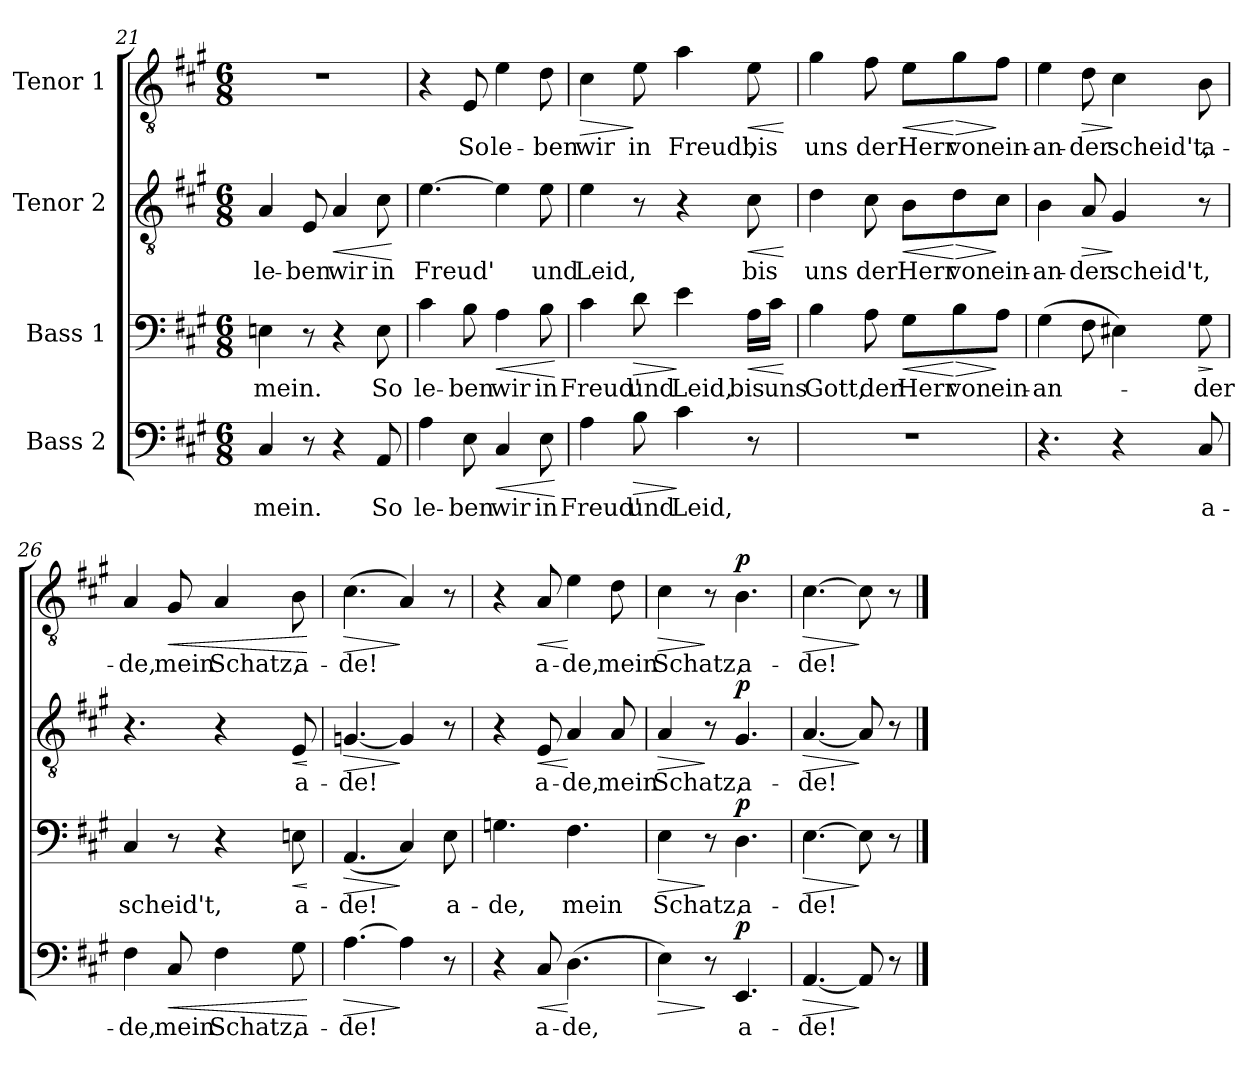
**kern	**text	**dynam	**kern	**text	**dynam	**kern	**text	**dynam	**kern	**text	**dynam
*part4	*part4	*part4	*part3	*part3	*part3	*part2	*part2	*part2	*part1	*part1	*part1
*staff4	*staff4	*staff4	*staff3	*staff3	*staff3	*staff2	*staff2	*staff2	*staff1	*staff1	*staff1
*I"Bass 2	*	*	*I"Bass 1	*	*	*I"Tenor 2	*	*	*I"Tenor 1	*	*
*clefF4	*	*	*clefF4	*	*	*clefGv2	*	*	*clefGv2	*	*
*k[f#c#g#]	*	*	*k[f#c#g#]	*	*	*k[f#c#g#]	*	*	*k[f#c#g#]	*	*
*M6/8	*	*	*M6/8	*	*	*M6/8	*	*	*M6/8	*	*
=21	=21	=21	=21	=21	=21	=21	=21	=21	=21	=21	=21
!	!LO:LY:b	!	!	!LO:LY:b	!	!	!LO:LY:b	!	!	!	!
4C#/	mein.	.	4En\	mein.	.	4A/	le-	.	2.r	.	.
!	!	!	!	!	!	!	!LO:LY:b	!	!	!	!
8r	.	.	8r	.	.	8E/	-ben	.	.	.	.
!	!	!	!	!	!	!	!LO:LY:b	!LO:HP:b	!	!	!
4r	.	.	4r	.	.	4A/	wir	<	.	.	.
!	!LO:LY:b	!	!	!LO:LY:b	!	!	!LO:LY:b	!	!	!	!
8AA/	So	.	8E\	So	.	8c#\	in	.	.	.	.
.	.	.	.	.	.	.	.	[	.	.	.
=22	=22	=22	=22	=22	=22	=22	=22	=22	=22	=22	=22
!	!LO:LY:b	!	!	!LO:LY:b	!	!	!LO:LY:b	!	!	!	!
4A\	le-	.	4c#\	le-	.	[4.e\	Freud'	.	4r	.	.
!	!LO:LY:b	!	!	!LO:LY:b	!	!	!	!	!	!LO:LY:b	!
8E\	-ben	.	8B\	-ben	.	.	.	.	8E/	So	.
!	!LO:LY:b	!LO:HP:b	!	!LO:LY:b	!LO:HP:b	!	!	!	!	!LO:LY:b	!
4C#/	wir	<	4A\	wir	<	4e\]	.	.	4e\	le-	.
!	!LO:LY:b	!	!	!LO:LY:b	!	!	!LO:LY:b	!	!	!LO:LY:b	!
8E\	in	.	8B\	in	.	8e\	und	.	8d\	-ben	.
.	.	[	.	.	[	.	.	.	.	.	.
!!LO:LB:g=z
=23	=23	=23	=23	=23	=23	=23	=23	=23	=23	=23	=23
!	!LO:LY:b	!	!	!LO:LY:b	!	!	!LO:LY:b	!	!	!LO:LY:b	!LO:HP:b
4A\	Freud'	.	4c#\	Freud'	.	4e\	Leid,	.	4c#\	wir	>
!	!LO:LY:b	!LO:HP:b	!	!LO:LY:b	!LO:HP:b	!	!	!	!	!LO:LY:b	!
8B\	und	>	8d\	und	>	8r	.	.	8e\	in	]
!	!LO:LY:b	!	!	!LO:LY:b	!	!	!	!	!	!LO:LY:b	!
4c#\	Leid,	]	4e\	Leid,	]	4r	.	.	4a\	Freud',	.
!	!	!	!	!LO:LY:b	!LO:HP:b	!	!LO:LY:b	!LO:HP:b	!	!LO:LY:b	!LO:HP:b
8r	.	.	16A\LL	bis	<	8c#\	bis	<	8e\	bis	<
!	!	!	!	!LO:LY:b	!	!	!	!	!	!	!
.	.	.	16c#\JJ	uns	.	.	.	.	.	.	.
.	.	.	.	.	[	.	.	[	.	.	[
=24	=24	=24	=24	=24	=24	=24	=24	=24	=24	=24	=24
!	!	!	!	!LO:LY:b	!	!	!LO:LY:b	!	!	!LO:LY:b	!
2.r	.	.	4B\	Gott,	.	4d\	uns	.	4g#\	uns	.
!	!	!	!	!LO:LY:b	!	!	!LO:LY:b	!	!	!LO:LY:b	!
.	.	.	8A\	der	.	8c#\	der	.	8f#\	der	.
!	!	!	!	!LO:LY:b	!LO:HP:b	!	!LO:LY:b	!LO:HP:b	!	!LO:LY:b	!LO:HP:b
.	.	.	8G#\L	Herr	<	8B\L	Herr	<	8e\L	Herr	<
!	!	!	!	!LO:LY:b	!LO:HP:n=1:b	!	!LO:LY:b	!LO:HP:n=1:b	!	!LO:LY:b	!LO:HP:n=1:b
.	.	.	8B\	von	[ >	8d\	von	[ >	8g#\	von	[ >
!	!	!	!	!LO:LY:b	!	!	!LO:LY:b	!	!	!LO:LY:b	!
.	.	.	8A\J	ein-	]	8c#\J	ein-	]	8f#\J	ein-	]
=25	=25	=25	=25	=25	=25	=25	=25	=25	=25	=25	=25
!	!	!	!	!LO:LY:b	!	!	!LO:LY:b	!	!	!LO:LY:b	!
4.r	.	.	(4G#\	-an-	.	4B\	-an-	.	4e\	-an-	.
!	!	!	!	!	!	!	!LO:LY:b	!LO:HP:b	!	!LO:LY:b	!LO:HP:b
.	.	.	8F#\	.	.	8A/	-der	>	8d\	-der	>
!	!	!	!	!	!	!	!LO:LY:b	!	!	!LO:LY:b	!
4r	.	.	4E#X\)	.	.	4G#/	scheid't,	]	4c#\	scheid't,	]
!	!LO:LY:b	!	!	!LO:LY:b	!LO:HP:b	!	!	!	!	!LO:LY:b	!
8C#/	a-	.	8G#\	-der	>	8r	.	.	8B\	a-	.
.	.	.	.	.	]	.	.	.	.	.	.
!!LO:LB:g=z
=26	=26	=26	=26	=26	=26	=26	=26	=26	=26	=26	=26
!	!LO:LY:b	!	!	!LO:LY:b	!	!	!	!	!	!LO:LY:b	!
4F#\	-de,	.	4C#/	scheid't,	.	4.r	.	.	4A/	-de,	.
!	!LO:LY:b	!LO:HP:b	!	!	!	!	!	!	!	!LO:LY:b	!LO:HP:b
8C#/	mein	<	8r	.	.	.	.	.	8G#/	mein	<
!	!LO:LY:b	!	!	!	!	!	!	!	!	!LO:LY:b	!
4F#\	Schatz,	.	4r	.	.	4r	.	.	4A/	Schatz,	.
!	!LO:LY:b	!	!	!LO:LY:b	!LO:HP:b	!	!LO:LY:b	!LO:HP:b	!	!LO:LY:b	!
8G#\	a-	.	8En\	a-	<	8E/	a-	<	8B\	a-	.
.	.	[	.	.	[	.	.	[	.	.	[
=27	=27	=27	=27	=27	=27	=27	=27	=27	=27	=27	=27
!	!LO:LY:b	!LO:HP:b	!	!LO:LY:b	!LO:HP:b	!	!LO:LY:b	!LO:HP:b	!	!LO:LY:b	!LO:HP:b
[4.A\	-de!	>	(4.AA/	-de!	>	[4.Gn/	-de!	>	(4.c#\	-de!	>
4A\]	.	]	4C#/)	.	]	4G/]	.	]	4A/)	.	]
!	!	!	!	!LO:LY:b	!	!	!	!	!	!	!
8r	.	.	8E\	a-	.	8r	.	.	8r	.	.
=28	=28	=28	=28	=28	=28	=28	=28	=28	=28	=28	=28
!	!	!	!	!LO:LY:b	!	!	!	!	!	!	!
4r	.	.	4.Gn\	-de,	.	4r	.	.	4r	.	.
!	!LO:LY:b	!LO:HP:b	!	!	!	!	!LO:LY:b	!LO:HP:b	!	!LO:LY:b	!LO:HP:b
8C#/	a-	<	.	.	.	8E/	a-	<	8A/	a-	<
!	!LO:LY:b	!	!	!LO:LY:b	!	!	!LO:LY:b	!	!	!LO:LY:b	!
(4.D\	-de,	[	4.F#\	mein	.	4A/	-de,	[	4e\	-de,	[
!	!	!	!	!	!	!	!LO:LY:b	!	!	!LO:LY:b	!
.	.	.	.	.	.	8A/	mein	.	8d\	mein	.
=29	=29	=29	=29	=29	=29	=29	=29	=29	=29	=29	=29
!	!	!LO:HP:b	!	!LO:LY:b	!LO:HP:b	!	!LO:LY:b	!LO:HP:b	!	!LO:LY:b	!LO:HP:b
4E\)	.	>	4E\	Schatz,	>	4A/	Schatz,	>	4c#\	Schatz,	>
8r	.	]	8r	.	]	8r	.	]	8r	.	]
!	!LO:LY:b	!LO:DY:a	!	!LO:LY:b	!LO:DY:a	!	!LO:LY:b	!LO:DY:a	!	!LO:LY:b	!LO:DY:a
4.EE/	a-	p	4.D\	a-	p	4.G#/	a-	p	4.B\	a-	p
=30	=30	=30	=30	=30	=30	=30	=30	=30	=30	=30	=30
!	!LO:LY:b	!LO:HP:b	!	!LO:LY:b	!LO:HP:b	!	!LO:LY:b	!LO:HP:b	!	!LO:LY:b	!LO:HP:b
[4.AA/	-de!	>	[4.E\	-de!	>	[4.A/	-de!	>	[4.c#\	-de!	>
8AA/]	.	]	8E\]	.	]	8A/]	.	]	8c#\]	.	]
8r	.	.	8r	.	.	8r	.	.	8r	.	.
==	==	==	==	==	==	==	==	==	==	==	==
*-	*-	*-	*-	*-	*-	*-	*-	*-	*-	*-	*-
